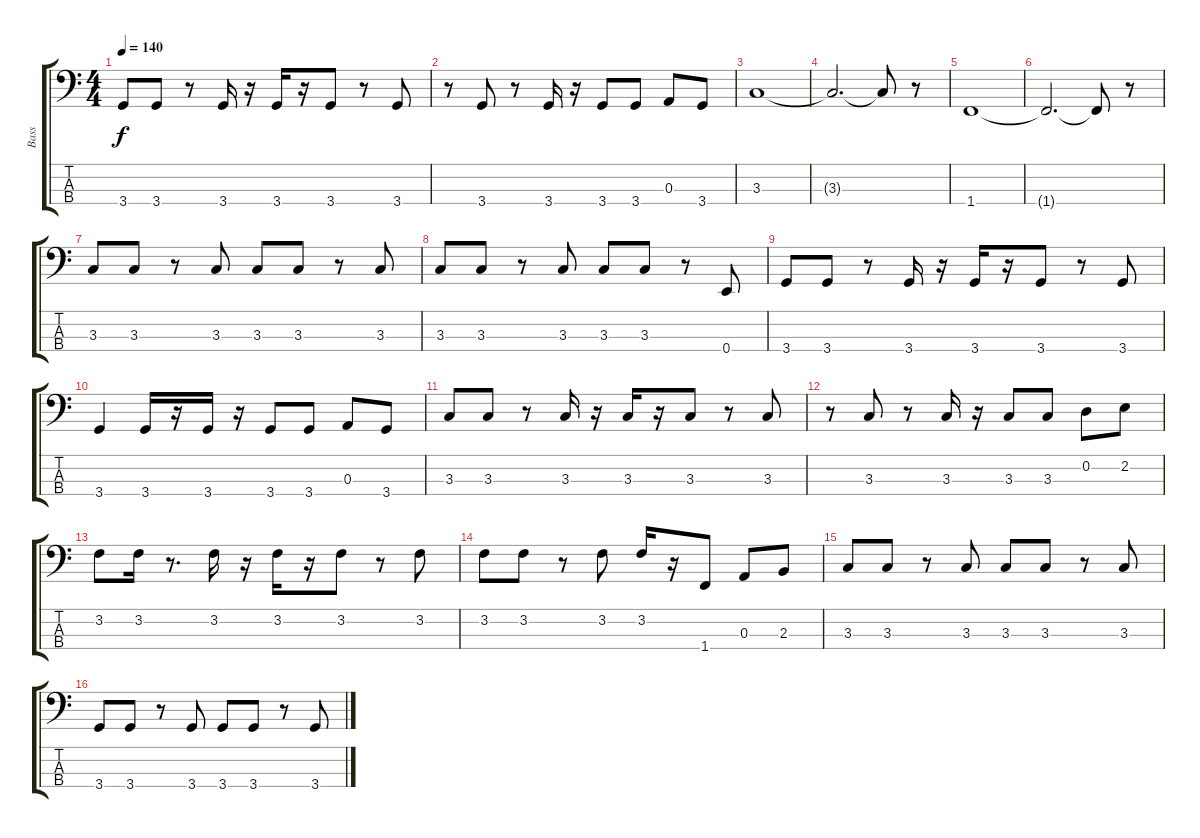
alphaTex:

\track ("Bass" "Bass") {instrument electricbassfinger}
\staff {score tabs}
\tuning (G2 D2 A1 E1) {hide}
\ts (4 4)
\tempo 140
\clef f4
\ks c
3.4.8{dy f} 3.4.8 r.8 3.4.16 r.16 3.4.16 r.16 3.4.8 r.8 3.4.8 |
r.8 3.4.8 r.8 3.4.16 r.16 3.4.8 3.4.8 0.3.8 3.4.8 |
3.3.1 |
3.3{t}.2{d} 3.3{t}.8 r.8 |
1.4.1 |
1.4{t}.2{d} 1.4{t}.8 r.8 |
3.3.8 3.3.8 r.8 3.3.8 3.3.8 3.3.8 r.8 3.3.8 |
3.3.8 3.3.8 r.8 3.3.8 3.3.8 3.3.8 r.8 0.4.8 |
3.4.8 3.4.8 r.8 3.4.16 r.16 3.4.16 r.16 3.4.8 r.8 3.4.8 |
3.4.4 3.4.16 r.16 3.4.16 r.16 3.4.8 3.4.8 0.3.8 3.4.8 |
3.3.8 3.3.8 r.8 3.3.16 r.16 3.3.16 r.16 3.3.8 r.8 3.3.8 |
r.8 3.3.8 r.8 3.3.16 r.16 3.3.8 3.3.8 0.2.8 2.2.8 |
3.2.8 3.2.16 r.8{d} 3.2.16 r.16 3.2.16 r.16 3.2.8 r.8 3.2.8 |
3.2.8 3.2.8 r.8 3.2.8 3.2.16 r.16 1.4.8 0.3.8 2.3.8 |
3.3.8 3.3.8 r.8 3.3.8 3.3.8 3.3.8 r.8 3.3.8 |
3.4.8 3.4.8 r.8 3.4.8 3.4.8 3.4.8 r.8 3.4.8
